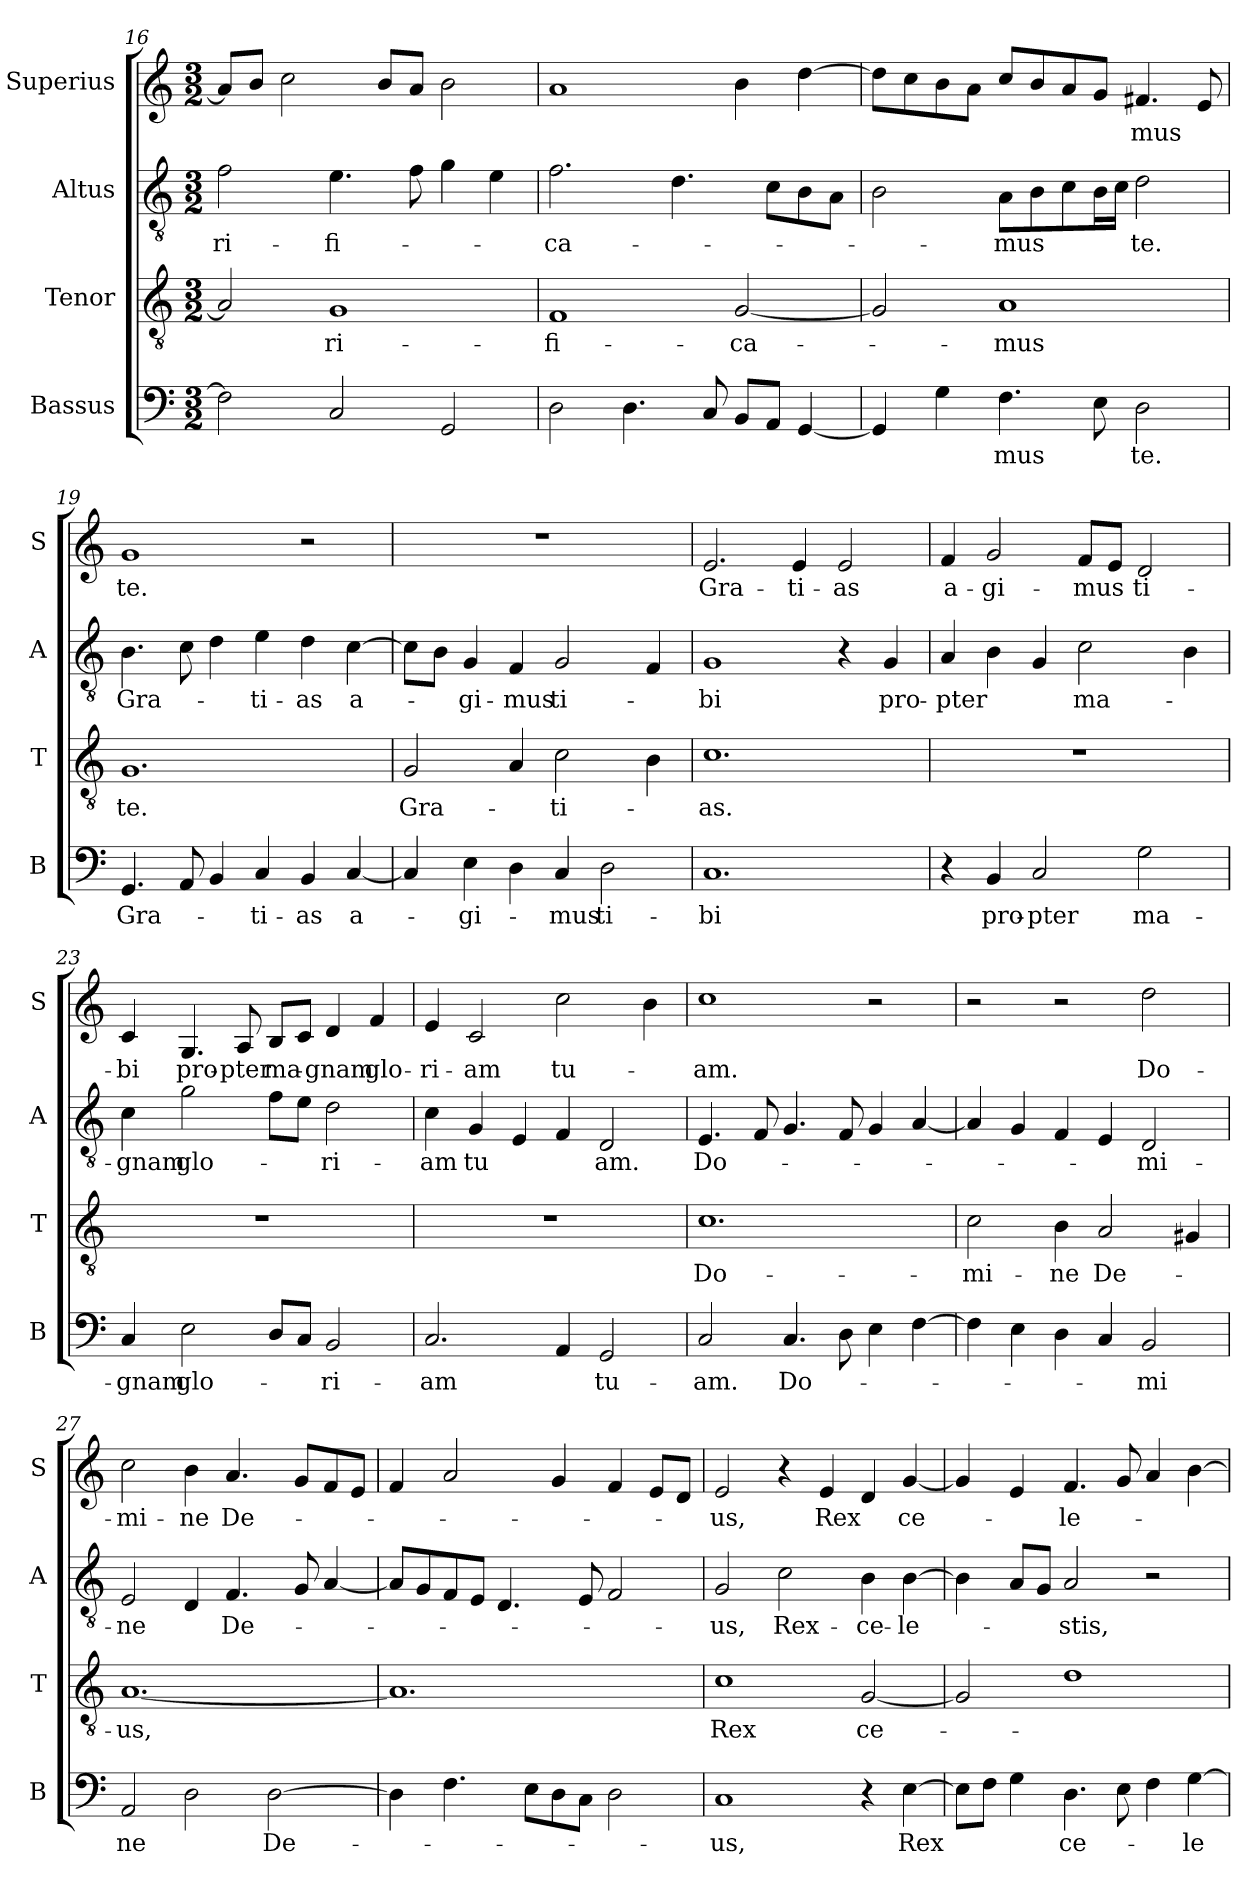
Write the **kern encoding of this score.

**kern	**text	**kern	**text	**kern	**text	**kern	**text
*part4	*part4	*part3	*part3	*part2	*part2	*part1	*part1
*staff4	*staff4	*staff3	*staff3	*staff2	*staff2	*staff1	*staff1
*I"Bassus	*	*I"Tenor	*	*I"Altus	*	*I"Superius	*
*I'B	*	*I'T	*	*I'A	*	*I'S	*
*clefF4	*	*clefGv2	*	*clefGv2	*	*clefG2	*
*k[]	*	*k[]	*	*k[]	*	*k[]	*
*M3/2	*	*M3/2	*	*M3/2	*	*M3/2	*
=16	=16	=16	=16	=16	=16	=16	=16
!	!	!	!	!	!LO:LY:i	!	!
2F]	.	2A]	.	2f	-ri-	8aL]	.
.	.	.	.	.	.	8bJ	.
.	.	.	.	.	.	2cc	.
!	!	!	!	!	!LO:LY:i	!	!
2C	.	1G	-ri-	4.e	-fi-	.	.
.	.	.	.	.	.	8bL	.
.	.	.	.	8f	.	8aJ	.
2GG	.	.	.	4g	.	2b	.
.	.	.	.	4e	.	.	.
=17	=17	=17	=17	=17	=17	=17	=17
!	!	!	!	!	!LO:LY:i	!	!
2D	.	1F	-fi-	2.f	-ca-	1a	.
4.D	.	.	.	.	.	.	.
.	.	.	.	4.d	.	.	.
8C	.	.	.	.	.	.	.
8BBL	.	[2G	-ca-	.	.	4b	.
8AAJ	.	.	.	8cL	.	.	.
[4GG	.	.	.	8B	.	[4dd	.
.	.	.	.	8AJ	.	.	.
=18	=18	=18	=18	=18	=18	=18	=18
4GG]	.	2G]	.	2B	.	8ddL]	.
.	.	.	.	.	.	8cc	.
4G	.	.	.	.	.	8b	.
.	.	.	.	.	.	8aJ	.
!	!	!	!	!	!LO:LY:i	!	!
4.F	-mus	1A	-mus	8AL	-mus	8ccL	.
.	.	.	.	8B	.	8b	.
.	.	.	.	8c	.	8a	.
8E	.	.	.	16BL	.	8gJ	.
.	.	.	.	16cJJ	.	.	.
!	!	!	!	!	!LO:LY:i	!	!
2D	te.	.	.	2d	te.	4.f#X	-mus
.	.	.	.	.	.	8e	.
=19	=19	=19	=19	=19	=19	=19	=19
4.GG	Gra-	1.G	te.	4.B	Gra-	1g	te.
8AA	.	.	.	8c	.	.	.
4BB	.	.	.	4d	.	.	.
4C	-ti-	.	.	4e	-ti-	.	.
4BB	-as	.	.	4d	-as	2r	.
!	!	!	!	!	!LO:LY:i	!	!
[4C	a-	.	.	[4c	a-	.	.
=20	=20	=20	=20	=20	=20	=20	=20
4C]	.	2G	Gra-	8cL]	.	2%3r	.
.	.	.	.	8BJ	.	.	.
!	!	!	!	!	!LO:LY:i	!	!
4E	-gi-	.	.	4G	-gi-	.	.
!	!	!	!	!	!LO:LY:i	!	!
4D	.	4A	.	4F	-mus	.	.
!	!	!	!	!	!LO:LY:i	!	!
4C	-mus	2c	-ti-	2G	ti-	.	.
2D	ti-	.	.	.	.	.	.
.	.	4B	.	4F	.	.	.
=21	=21	=21	=21	=21	=21	=21	=21
!	!	!	!	!	!LO:LY:i	!	!
1.C	-bi	1.c	-as.	1G	-bi	2.e	Gra-
.	.	.	.	.	.	4e	-ti-
.	.	.	.	4r	.	2e	-as
!	!	!	!	!	!LO:LY:i	!	!
.	.	.	.	4G	pro-	.	.
=22	=22	=22	=22	=22	=22	=22	=22
!	!	!	!	!	!LO:LY:i	!	!
4r	.	1.r	.	4A	-pter	4f	a-
4BB	pro-	.	.	4B	.	2g	-gi-
2C	-pter	.	.	4G	.	.	.
!	!	!	!	!	!LO:LY:i	!	!
.	.	.	.	2c	ma-	8fL	-mus
.	.	.	.	.	.	8eJ	.
2G	ma-	.	.	.	.	2d	ti-
.	.	.	.	4B	.	.	.
=23	=23	=23	=23	=23	=23	=23	=23
!	!	!	!	!	!LO:LY:i	!	!
4C	-gnam	1.r	.	4c	-gnam	4c	-bi
!	!	!	!	!	!LO:LY:i	!	!
2E	glo-	.	.	2g	glo-	4.G	pro-
.	.	.	.	.	.	8A	-pter
8DL	.	.	.	8fL	.	8BL	ma-
8CJ	.	.	.	8eJ	.	8cJ	.
!	!	!	!	!	!LO:LY:i	!	!
2BB	-ri-	.	.	2d	-ri-	4d	-gnam
.	.	.	.	.	.	4f	glo-
=24	=24	=24	=24	=24	=24	=24	=24
!	!	!	!	!	!LO:LY:i	!	!
2.C	-am	1.r	.	4c	-am	4e	-ri-
!	!	!	!	!	!LO:LY:i	!	!
.	.	.	.	4G	tu	2c	-am
.	.	.	.	4E	.	.	.
4AA	.	.	.	4F	.	2cc	tu-
!	!	!	!	!	!LO:LY:i	!	!
2GG	tu-	.	.	2D	am.	.	.
.	.	.	.	.	.	4b	.
=25	=25	=25	=25	=25	=25	=25	=25
!	!	!	!LO:LY:i	!	!LO:LY:i	!	!
2C	am.	1.c	Do-	4.E	Do-	1cc	-am.
.	.	.	.	8F	.	.	.
!	!LO:LY:i	!	!	!	!	!	!
4.C	Do-	.	.	4.G	.	.	.
8D	.	.	.	8F	.	.	.
4E	.	.	.	4G	.	2r	.
[4F	.	.	.	[4A	.	.	.
=26	=26	=26	=26	=26	=26	=26	=26
!	!	!	!LO:LY:i	!	!	!	!
4F]	.	2c	-mi-	4A]	.	2r	.
4E	.	.	.	4G	.	.	.
!	!	!	!LO:LY:i	!	!	!	!
4D	.	4B	-ne	4F	.	2r	.
!	!	!	!LO:LY:i	!	!	!	!
4C	.	2A	De-	4E	.	.	.
!	!LO:LY:i	!	!	!	!LO:LY:i	!	!
2BB	-mi	.	.	2D	-mi-	2dd	Do-
.	.	4G#i	.	.	.	.	.
=27	=27	=27	=27	=27	=27	=27	=27
!	!LO:LY:i	!	!LO:LY:i	!	!LO:LY:i	!	!
2AA	ne	[1.A	-us,	2E	-ne	2cc	-mi-
2D	.	.	.	4D	.	4b	-ne
!	!	!	!	!	!LO:LY:i	!	!
.	.	.	.	4.F	De-	4.a	De-
!	!LO:LY:i	!	!	!	!	!	!
[2D	De-	.	.	.	.	.	.
.	.	.	.	8G	.	8gL	.
.	.	.	.	[4A	.	8f	.
.	.	.	.	.	.	8eJ	.
=28	=28	=28	=28	=28	=28	=28	=28
4D]	.	1.A]	.	8AL]	.	4f	.
.	.	.	.	8G	.	.	.
4.F	.	.	.	8F	.	2a	.
.	.	.	.	8EJ	.	.	.
.	.	.	.	4.D	.	.	.
8EL	.	.	.	.	.	.	.
8D	.	.	.	.	.	4g	.
8CJ	.	.	.	8E	.	.	.
2D	.	.	.	2F	.	4f	.
.	.	.	.	.	.	8eL	.
.	.	.	.	.	.	8dJ	.
=29	=29	=29	=29	=29	=29	=29	=29
!	!LO:LY:i	!	!LO:LY:i	!	!LO:LY:i	!	!
1C	-us,	1c	Rex	2G	-us,	2e	-us,
!	!	!	!	!	!LO:LY:i	!	!
.	.	.	.	2c	Rex-	4r	.
.	.	.	.	.	.	4e	Rex
!	!	!	!LO:LY:i	!	!LO:LY:i	!	!
4r	.	[2G	ce-	4B	-ce-	4d	.
!	!LO:LY:i	!	!	!	!LO:LY:i	!	!
[4E	Rex	.	.	[4B	-le-	[4g	ce-
=30	=30	=30	=30	=30	=30	=30	=30
8EL]	.	2G]	.	4B]	.	4g]	.
8FJ	.	.	.	.	.	.	.
4G	.	.	.	8AL	.	4e	.
.	.	.	.	8GJ	.	.	.
!	!LO:LY:i	!	!	!	!LO:LY:i	!	!
4.D	ce-	1d	.	2A	-stis,	4.f	-le-
8E	.	.	.	.	.	8g	.
4F	.	.	.	2r	.	4a	.
!	!LO:LY:i	!	!	!	!	!	!
[4G	-le-	.	.	.	.	[4b	.
=	=	=	=	=	=	=	=
*-	*-	*-	*-	*-	*-	*-	*-
